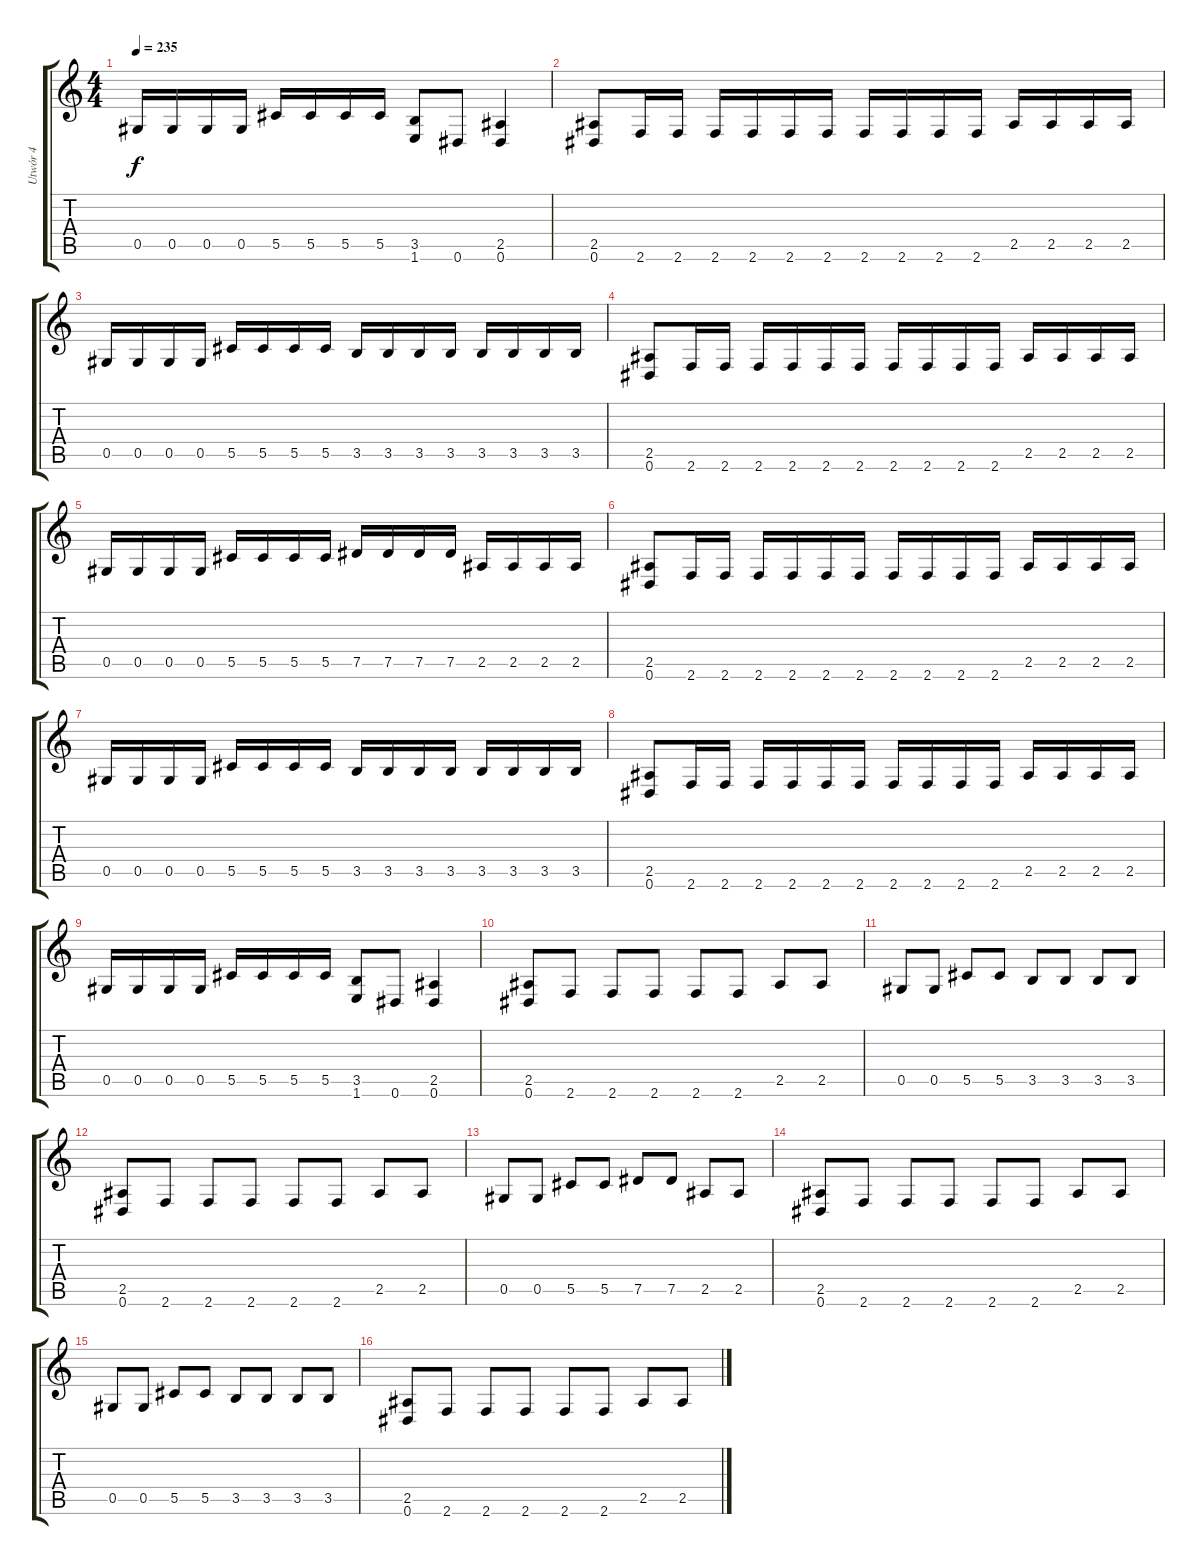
\track ("Utwór 4" "Utwór 4") {instrument electricbasspick}
\staff {score tabs}
\tuning (Eb4 Bb3 Gb3 Db3 Ab2 Eb2) {hide}
\ts (4 4)
\tempo 235
\clef g2
\ks c
0.5.16{dy f} 0.5.16 0.5.16 0.5.16 5.5.16 5.5.16 5.5.16 5.5.16 (3.5 1.6).8 0.6.8 (2.5 0.6).4 |
(2.5 0.6).8 2.6.16 2.6.16 2.6.16 2.6.16 2.6.16 2.6.16 2.6.16 2.6.16 2.6.16 2.6.16 2.5.16 2.5.16 2.5.16 2.5.16 |
0.5.16 0.5.16 0.5.16 0.5.16 5.5.16 5.5.16 5.5.16 5.5.16 3.5.16 3.5.16 3.5.16 3.5.16 3.5.16 3.5.16 3.5.16 3.5.16 |
(2.5 0.6).8 2.6.16 2.6.16 2.6.16 2.6.16 2.6.16 2.6.16 2.6.16 2.6.16 2.6.16 2.6.16 2.5.16 2.5.16 2.5.16 2.5.16 |
0.5.16 0.5.16 0.5.16 0.5.16 5.5.16 5.5.16 5.5.16 5.5.16 7.5.16 7.5.16 7.5.16 7.5.16 2.5.16 2.5.16 2.5.16 2.5.16 |
(2.5 0.6).8 2.6.16 2.6.16 2.6.16 2.6.16 2.6.16 2.6.16 2.6.16 2.6.16 2.6.16 2.6.16 2.5.16 2.5.16 2.5.16 2.5.16 |
0.5.16 0.5.16 0.5.16 0.5.16 5.5.16 5.5.16 5.5.16 5.5.16 3.5.16 3.5.16 3.5.16 3.5.16 3.5.16 3.5.16 3.5.16 3.5.16 |
(2.5 0.6).8 2.6.16 2.6.16 2.6.16 2.6.16 2.6.16 2.6.16 2.6.16 2.6.16 2.6.16 2.6.16 2.5.16 2.5.16 2.5.16 2.5.16 |
0.5.16 0.5.16 0.5.16 0.5.16 5.5.16 5.5.16 5.5.16 5.5.16 (3.5 1.6).8 0.6.8 (2.5 0.6).4 |
(2.5 0.6).8 2.6.8 2.6.8 2.6.8 2.6.8 2.6.8 2.5.8 2.5.8 |
0.5.8 0.5.8 5.5.8 5.5.8 3.5.8 3.5.8 3.5.8 3.5.8 |
(2.5 0.6).8 2.6.8 2.6.8 2.6.8 2.6.8 2.6.8 2.5.8 2.5.8 |
0.5.8 0.5.8 5.5.8 5.5.8 7.5.8 7.5.8 2.5.8 2.5.8 |
(2.5 0.6).8 2.6.8 2.6.8 2.6.8 2.6.8 2.6.8 2.5.8 2.5.8 |
0.5.8 0.5.8 5.5.8 5.5.8 3.5.8 3.5.8 3.5.8 3.5.8 |
(2.5 0.6).8 2.6.8 2.6.8 2.6.8 2.6.8 2.6.8 2.5.8 2.5.8
